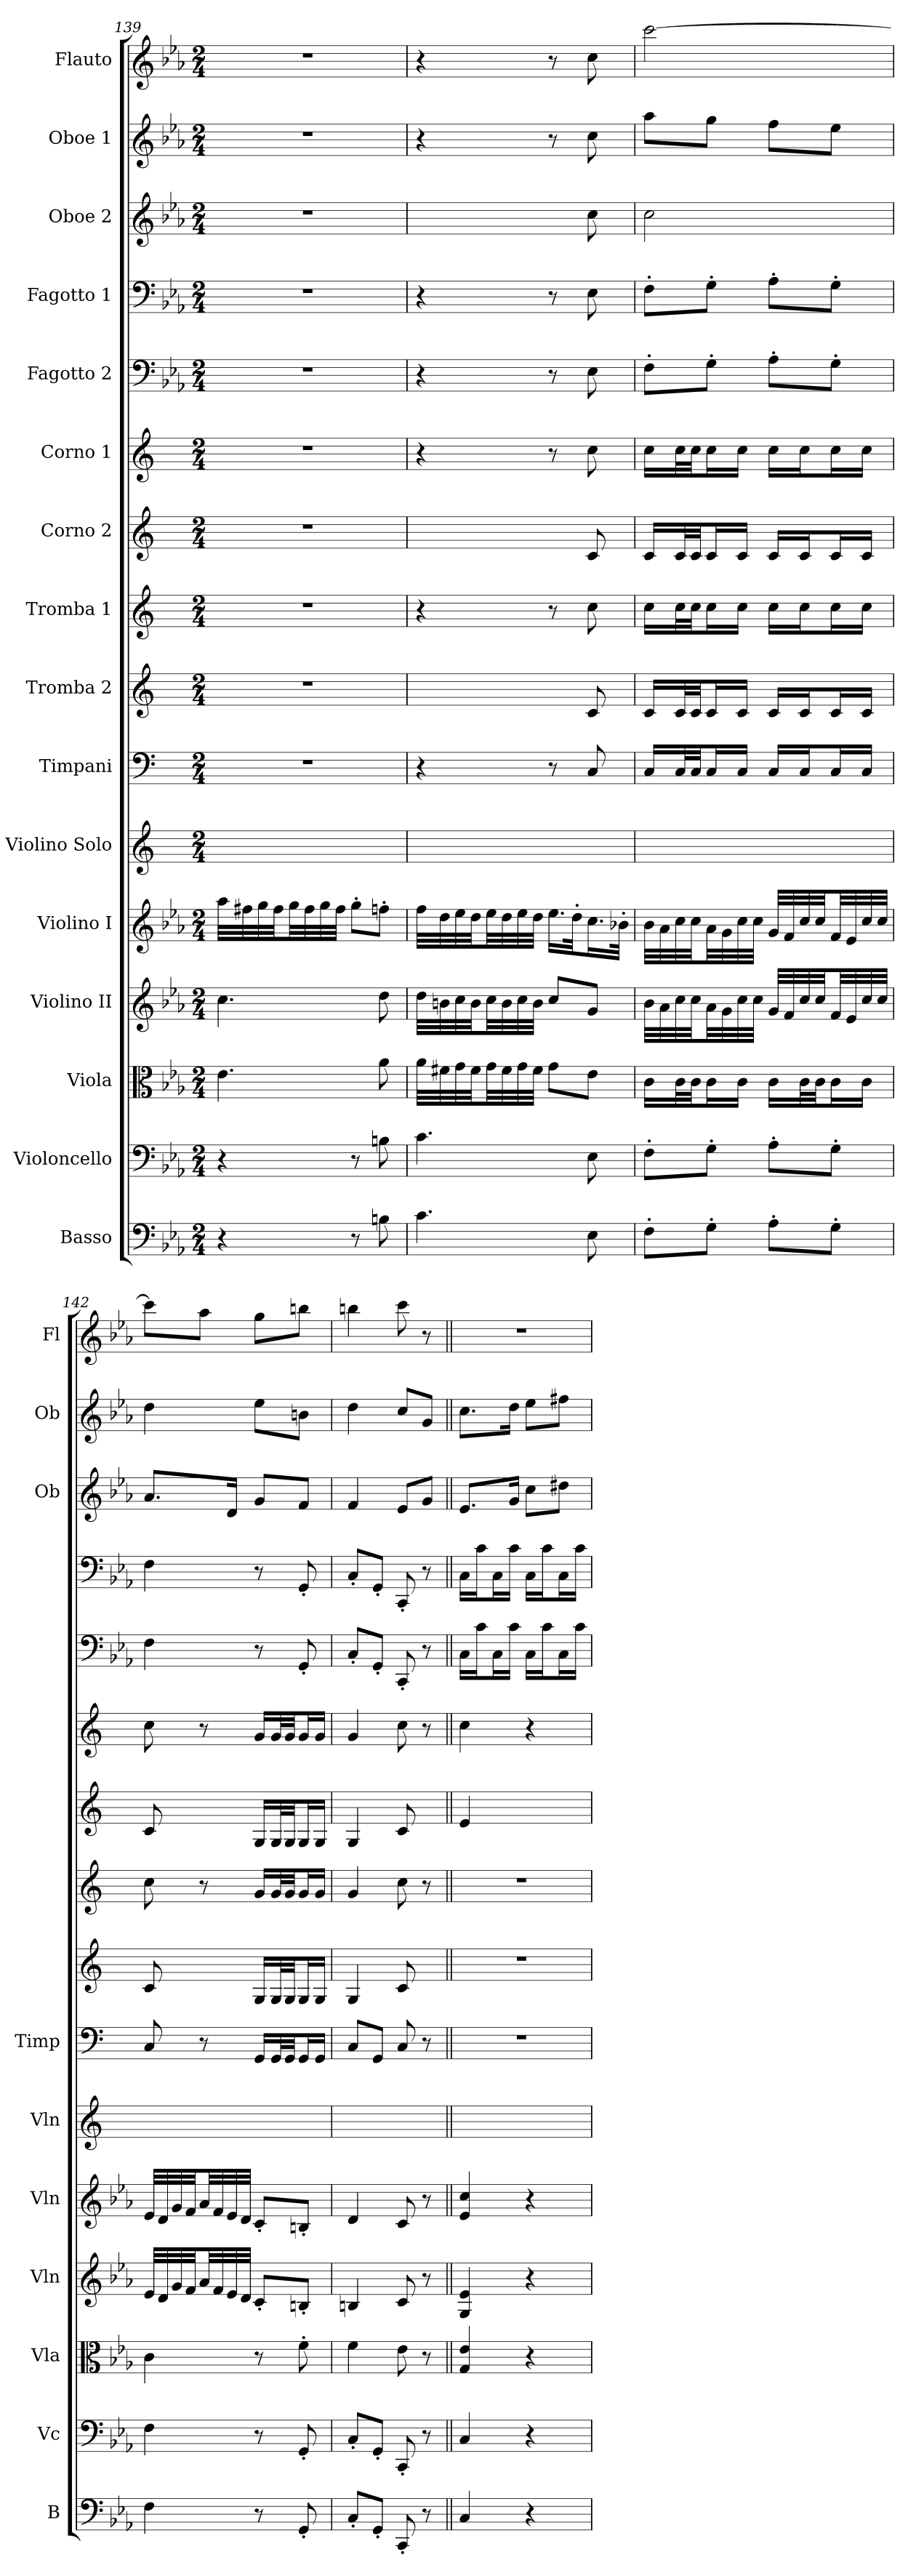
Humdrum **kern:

**kern	**kern	**kern	**kern	**kern	**kern	**kern	**kern	**kern	**kern	**kern	**kern	**kern	**kern	**kern	**kern
*part16	*part15	*part14	*part13	*part12	*part11	*part10	*part9	*part8	*part7	*part6	*part5	*part4	*part3	*part2	*part1
*staff16	*staff15	*staff14	*staff13	*staff12	*staff11	*staff10	*staff9	*staff8	*staff7	*staff6	*staff5	*staff4	*staff3	*staff2	*staff1
*I"Basso	*I"Violoncello	*I"Viola	*I"Violino II	*I"Violino I	*I"Violino Solo	*I"Timpani	*I"Tromba 2	*I"Tromba 1	*I"Corno 2	*I"Corno 1	*I"Fagotto 2	*I"Fagotto 1	*I"Oboe 2	*I"Oboe 1	*I"Flauto
*I'B	*I'Vc	*I'Vla	*I'Vln	*I'Vln	*I'Vln	*I'Timp	*	*	*	*	*	*	*I'Ob	*I'Ob	*I'Fl
*clefF4	*clefF4	*clefC3	*clefG2	*clefG2	*clefG2	*clefF4	*clefG2	*clefG2	*clefG2	*clefG2	*clefF4	*clefF4	*clefG2	*clefG2	*clefG2
*ITrd7c12	*	*	*	*	*	*	*	*	*ITrd7c12	*ITrd7c12	*	*	*	*	*
*k[b-e-a-]	*k[b-e-a-]	*k[b-e-a-]	*k[b-e-a-]	*k[b-e-a-]	*	*	*	*	*	*	*k[b-e-a-]	*k[b-e-a-]	*k[b-e-a-]	*k[b-e-a-]	*k[b-e-a-]
*M2/4	*M2/4	*M2/4	*M2/4	*M2/4	*M2/4	*M2/4	*M2/4	*M2/4	*M2/4	*M2/4	*M2/4	*M2/4	*M2/4	*M2/4	*M2/4
=139	=139	=139	=139	=139	=139	=139	=139	=139	=139	=139	=139	=139	=139	=139	=139
4r	4r	4.e-	4.cc	32aa-\LLL	2ryy	2r	2r	2r	2r	2r	2r	2r	2r	2r	2r
.	.	.	.	32ff#X\	.	.	.	.	.	.	.	.	.	.	.
.	.	.	.	32gg\	.	.	.	.	.	.	.	.	.	.	.
.	.	.	.	32ff#\JJ	.	.	.	.	.	.	.	.	.	.	.
.	.	.	.	32gg\LL	.	.	.	.	.	.	.	.	.	.	.
.	.	.	.	32ff#\	.	.	.	.	.	.	.	.	.	.	.
.	.	.	.	32gg\	.	.	.	.	.	.	.	.	.	.	.
.	.	.	.	32ff#\JJJ	.	.	.	.	.	.	.	.	.	.	.
8r	8r	.	.	8gg'\L	.	.	.	.	.	.	.	.	.	.	.
8BBn	8Bn	8a-	8dd	8ffn'\J	.	.	.	.	.	.	.	.	.	.	.
=140	=140	=140	=140	=140	=140	=140	=140	=140	=140	=140	=140	=140	=140	=140	=140
4.C	4.c	32a-\LLL	32dd\LLL	32ff\LLL	2ryy	4r	4ryy	4r	4ryy	4r	4r	4r	4ryy	4r	4r
.	.	32f#X\	32bn\	32dd\	.	.	.	.	.	.	.	.	.	.	.
.	.	32g\	32cc\	32ee-\	.	.	.	.	.	.	.	.	.	.	.
.	.	32f#\JJ	32b\JJ	32dd\JJ	.	.	.	.	.	.	.	.	.	.	.
.	.	32g\LL	32cc\LL	32ee-\LL	.	.	.	.	.	.	.	.	.	.	.
.	.	32f#\	32b\	32dd\	.	.	.	.	.	.	.	.	.	.	.
.	.	32g\	32cc\	32ee-\	.	.	.	.	.	.	.	.	.	.	.
.	.	32f#\JJJ	32b\JJJ	32dd\JJJ	.	.	.	.	.	.	.	.	.	.	.
.	.	8g\L	8cc/L	16.ee-\LL	.	8r	8ryy	8r	8ryy	8r	8r	8r	8ryy	8r	8r
.	.	.	.	32dd'\Jk	.	.	.	.	.	.	.	.	.	.	.
8EE-	8E-	8e-\J	8g/J	16.cc\L	.	8C	8c	8cc	8C	8c	8E-	8E-	8cc	8cc	8cc
.	.	.	.	32b-X'\JJk	.	.	.	.	.	.	.	.	.	.	.
=141	=141	=141	=141	=141	=141	=141	=141	=141	=141	=141	=141	=141	=141	=141	=141
8FF'\L	8F'\L	16c\LL	32b-\LLL	32b-\LLL	2ryy	16C/LL	16c/LL	16cc\LL	16C/LL	16c\LL	8F'\L	8F'\L	2cc	8aa-\L	[2ccc
.	.	.	32a-\	32a-\	.	.	.	.	.	.	.	.	.	.	.
.	.	32c\L	32cc\	32cc\	.	32C/L	32c/L	32cc\L	32C/L	32c\L	.	.	.	.	.
.	.	32c\JJ	32cc\JJ	32cc\JJ	.	32C/JJ	32c/JJ	32cc\JJ	32C/JJ	32c\JJ	.	.	.	.	.
8GG'\J	8G'\J	16c\L	32a-\LL	32a-\LL	.	16C/L	16c/L	16cc\L	16C/L	16c\L	8G'\J	8G'\J	.	8gg\J	.
.	.	.	32g\	32g\	.	.	.	.	.	.	.	.	.	.	.
.	.	16c\JJ	32cc\	32cc\	.	16C/JJ	16c/JJ	16cc\JJ	16C/JJ	16c\JJ	.	.	.	.	.
.	.	.	32cc\JJJ	32cc\JJJ	.	.	.	.	.	.	.	.	.	.	.
8AA-'\L	8A-'\L	16c\LL	32g/LLL	32g/LLL	.	16C/LL	16c/LL	16cc\LL	16C/LL	16c\LL	8A-'\L	8A-'\L	.	8ff\L	.
.	.	.	32f/	32f/	.	.	.	.	.	.	.	.	.	.	.
.	.	32c\L	32cc/	32cc/	.	16C/J	16c/J	16cc\J	16C/J	16c\J	.	.	.	.	.
.	.	32c\JJ	32cc/JJ	32cc/JJ	.	.	.	.	.	.	.	.	.	.	.
8GG'\J	8G'\J	16c\L	32f/LL	32f/LL	.	16C/L	16c/L	16cc\L	16C/L	16c\L	8G'\J	8G'\J	.	8ee-\J	.
.	.	.	32e-/	32e-/	.	.	.	.	.	.	.	.	.	.	.
.	.	16c\JJ	32cc/	32cc/	.	16C/JJ	16c/JJ	16cc\JJ	16C/JJ	16c\JJ	.	.	.	.	.
.	.	.	32cc/JJJ	32cc/JJJ	.	.	.	.	.	.	.	.	.	.	.
=142	=142	=142	=142	=142	=142	=142	=142	=142	=142	=142	=142	=142	=142	=142	=142
4FF	4F	4c	32e-/LLL	32e-/LLL	2ryy	8C	8c	8cc	8C	8c	4F	4F	8.a-/L	4dd	8ccc\L]
.	.	.	32d/	32d/	.	.	.	.	.	.	.	.	.	.	.
.	.	.	32g/	32g/	.	.	.	.	.	.	.	.	.	.	.
.	.	.	32f/JJ	32f/JJ	.	.	.	.	.	.	.	.	.	.	.
.	.	.	32a-/LL	32a-/LL	.	8r	8ryy	8r	8ryy	8r	.	.	.	.	8aa-\J
.	.	.	32f/	32f/	.	.	.	.	.	.	.	.	.	.	.
.	.	.	32e-/	32e-/	.	.	.	.	.	.	.	.	16d/Jk	.	.
.	.	.	32d/JJJ	32d/JJJ	.	.	.	.	.	.	.	.	.	.	.
8r	8r	8r	8c'/L	8c'/L	.	16GG/LL	16G/LL	16g/LL	16GG/LL	16G/LL	8r	8r	8g/L	8ee-\L	8gg\L
.	.	.	.	.	.	32GG/L	32G/L	32g/L	32GG/L	32G/L	.	.	.	.	.
.	.	.	.	.	.	32GG/JJ	32G/JJ	32g/JJ	32GG/JJ	32G/JJ	.	.	.	.	.
8GGG'	8GG'	8f'	8Bn'/J	8Bn'/J	.	16GG/L	16G/L	16g/L	16GG/L	16G/L	8GG'	8GG'	8f/J	8bn\J	8bbn\J
.	.	.	.	.	.	16GG/JJ	16G/JJ	16g/JJ	16GG/JJ	16G/JJ	.	.	.	.	.
=143	=143	=143	=143	=143	=143	=143	=143	=143	=143	=143	=143	=143	=143	=143	=143
8CC'/L	8C'/L	4f	4Bn	4d	2ryy	8C/L	4G	4g	4GG	4G	8C'/L	8C'/L	4f	4dd	4bbn
8GGG'/J	8GG'/J	.	.	.	.	8GG/J	.	.	.	.	8GG'/J	8GG'/J	.	.	.
8CCC'	8CC'	8e-	8c	8c	.	8C	8c	8cc	8C	8c	8CC'	8CC'	8e-/L	8cc/L	8ccc
8r	8r	8r	8r	8r	.	8r	8ryy	8r	8ryy	8r	8r	8r	8g/J	8g/J	8r
=144||	=144||	=144||	=144||	=144||	=144||	=144||	=144||	=144||	=144||	=144||	=144||	=144||	=144||	=144||	=144||
*k[]	*k[]	*k[]	*k[]	*k[]	*	*	*	*	*	*	*k[]	*k[]	*k[]	*k[]	*k[]
4CC	4C	4G 4e	4G 4e	4e 4cc	2ryy	2r	2r	2r	4E	4c	16C\LL	16C\LL	8.e/L	8.cc\L	2r
.	.	.	.	.	.	.	.	.	.	.	16c\J	16c\J	.	.	.
.	.	.	.	.	.	.	.	.	.	.	16C\L	16C\L	.	.	.
.	.	.	.	.	.	.	.	.	.	.	16c\JJ	16c\JJ	16g/Jk	16dd\Jk	.
4r	4r	4r	4r	4r	.	.	.	.	4ryy	4r	16C\LL	16C\LL	8cc\L	8ee\L	.
.	.	.	.	.	.	.	.	.	.	.	16c\J	16c\J	.	.	.
.	.	.	.	.	.	.	.	.	.	.	16C\L	16C\L	8dd#X\J	8ff#X\J	.
.	.	.	.	.	.	.	.	.	.	.	16c\JJ	16c\JJ	.	.	.
=	=	=	=	=	=	=	=	=	=	=	=	=	=	=	=
*-	*-	*-	*-	*-	*-	*-	*-	*-	*-	*-	*-	*-	*-	*-	*-
